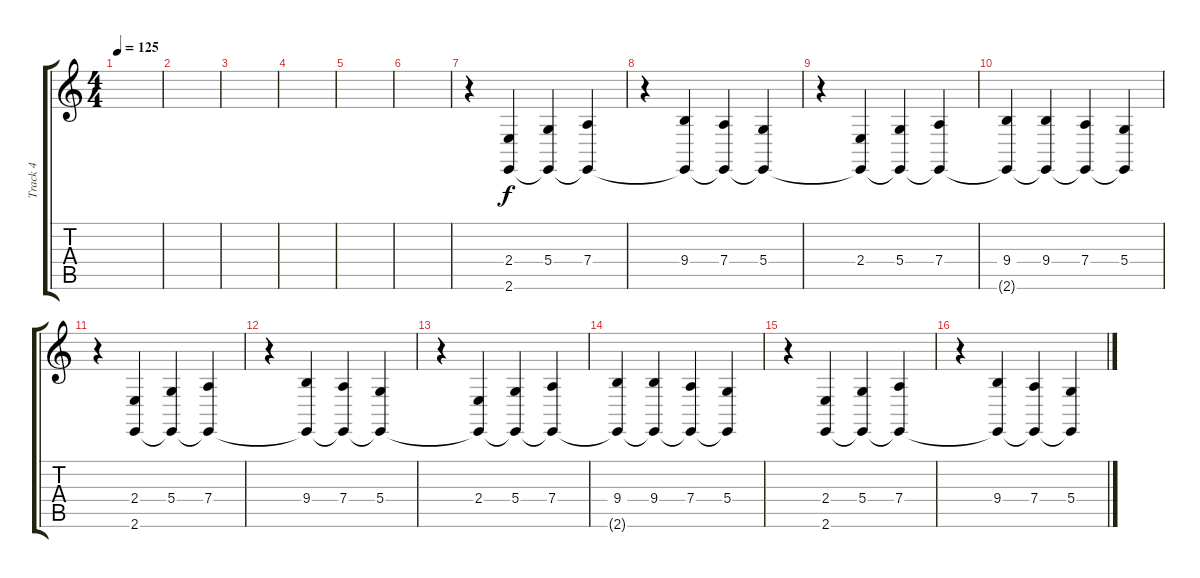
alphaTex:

\track ("Track 4" "Track 4") {instrument trombone}
\staff {score tabs}
\tuning (E4 B3 G3 D3 A2 D2) {hide}
\ts (4 4)
\tempo 125
\clef g2
\ks c
|
|
|
|
|
|
r.4 (2.4 2.6).4 (5.4 2.6{t}).4 (7.4 2.6{t}).4 |
r.4 (9.4 2.6{t}).4 (7.4 2.6{t}).4 (5.4 2.6{t}).4 |
r.4 (2.4 2.6{t}).4 (5.4 2.6{t}).4 (7.4 2.6{t}).4 |
(9.4 2.6{t}).4 (9.4 2.6{t}).4 (7.4 2.6{t}).4 (5.4 2.6{t}).4 |
r.4 (2.4 2.6).4 (5.4 2.6{t}).4 (7.4 2.6{t}).4 |
r.4 (9.4 2.6{t}).4 (7.4 2.6{t}).4 (5.4 2.6{t}).4 |
r.4 (2.4 2.6{t}).4 (5.4 2.6{t}).4 (7.4 2.6{t}).4 |
(9.4 2.6{t}).4 (9.4 2.6{t}).4 (7.4 2.6{t}).4 (5.4 2.6{t}).4 |
r.4 (2.4 2.6).4 (5.4 2.6{t}).4 (7.4 2.6{t}).4 |
r.4 (9.4 2.6{t}).4 (7.4 2.6{t}).4 (5.4 2.6{t}).4
